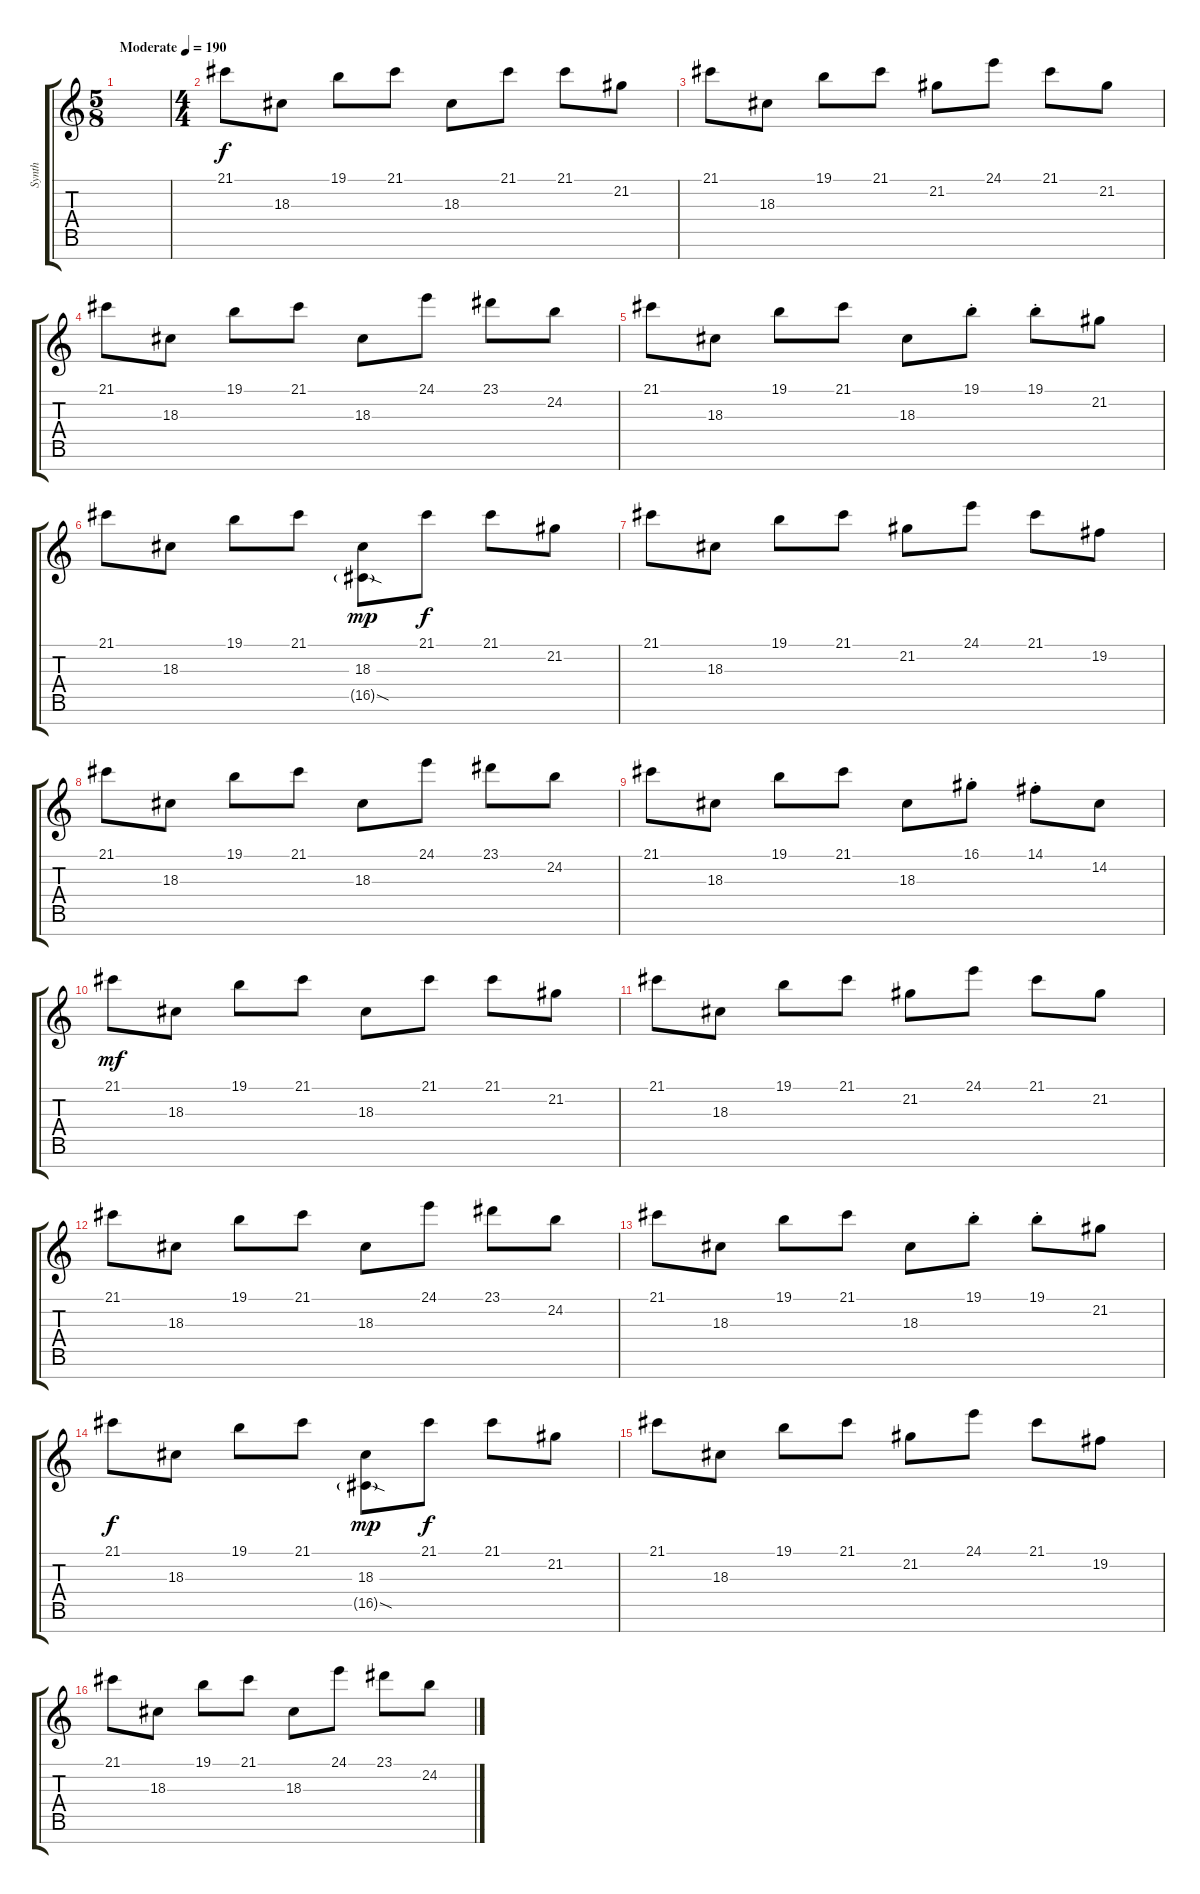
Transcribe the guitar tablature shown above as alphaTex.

\track ("Synth" "Synth") {instrument pad3polysynth}
\staff {score tabs}
\tuning (E4 B3 G3 D3 A2 E2 B1) {hide}
\ts (5 8)
\tempo (190 "Moderate")
\clef g2
\ks c
|
\ts (4 4)
21.1.8 18.3.8 19.1.8 21.1.8 18.3.8 21.1.8 21.1.8 21.2.8 |
21.1.8 18.3.8 19.1.8 21.1.8 21.2.8 24.1.8 21.1.8 21.2.8 |
21.1.8 18.3.8 19.1.8 21.1.8 18.3.8 24.1.8 23.1.8 24.2.8 |
21.1.8 18.3.8 19.1.8 21.1.8 18.3.8 19.1{st}.8 19.1{st}.8 21.2.8 |
21.1.8 18.3.8 19.1.8 21.1.8 (18.3 16.5{sod g}).8{dy mp} 21.1.8{dy f} 21.1.8 21.2.8 |
21.1.8 18.3.8 19.1.8 21.1.8 21.2.8 24.1.8 21.1.8 19.2.8 |
21.1.8 18.3.8 19.1.8 21.1.8 18.3.8 24.1.8 23.1.8 24.2.8 |
21.1.8 18.3.8 19.1.8 21.1.8 18.3.8 16.1{st}.8 14.1{st}.8 14.2.8 |
21.1.8{dy mf} 18.3.8 19.1.8 21.1.8 18.3.8 21.1.8 21.1.8 21.2.8 |
21.1.8 18.3.8 19.1.8 21.1.8 21.2.8 24.1.8 21.1.8 21.2.8 |
21.1.8 18.3.8 19.1.8 21.1.8 18.3.8 24.1.8 23.1.8 24.2.8 |
21.1.8 18.3.8 19.1.8 21.1.8 18.3.8 19.1{st}.8 19.1{st}.8 21.2.8 |
21.1.8{dy f} 18.3.8 19.1.8 21.1.8 (18.3 16.5{sod g}).8{dy mp} 21.1.8{dy f} 21.1.8 21.2.8 |
21.1.8 18.3.8 19.1.8 21.1.8 21.2.8 24.1.8 21.1.8 19.2.8 |
21.1.8 18.3.8 19.1.8 21.1.8 18.3.8 24.1.8 23.1.8 24.2.8
